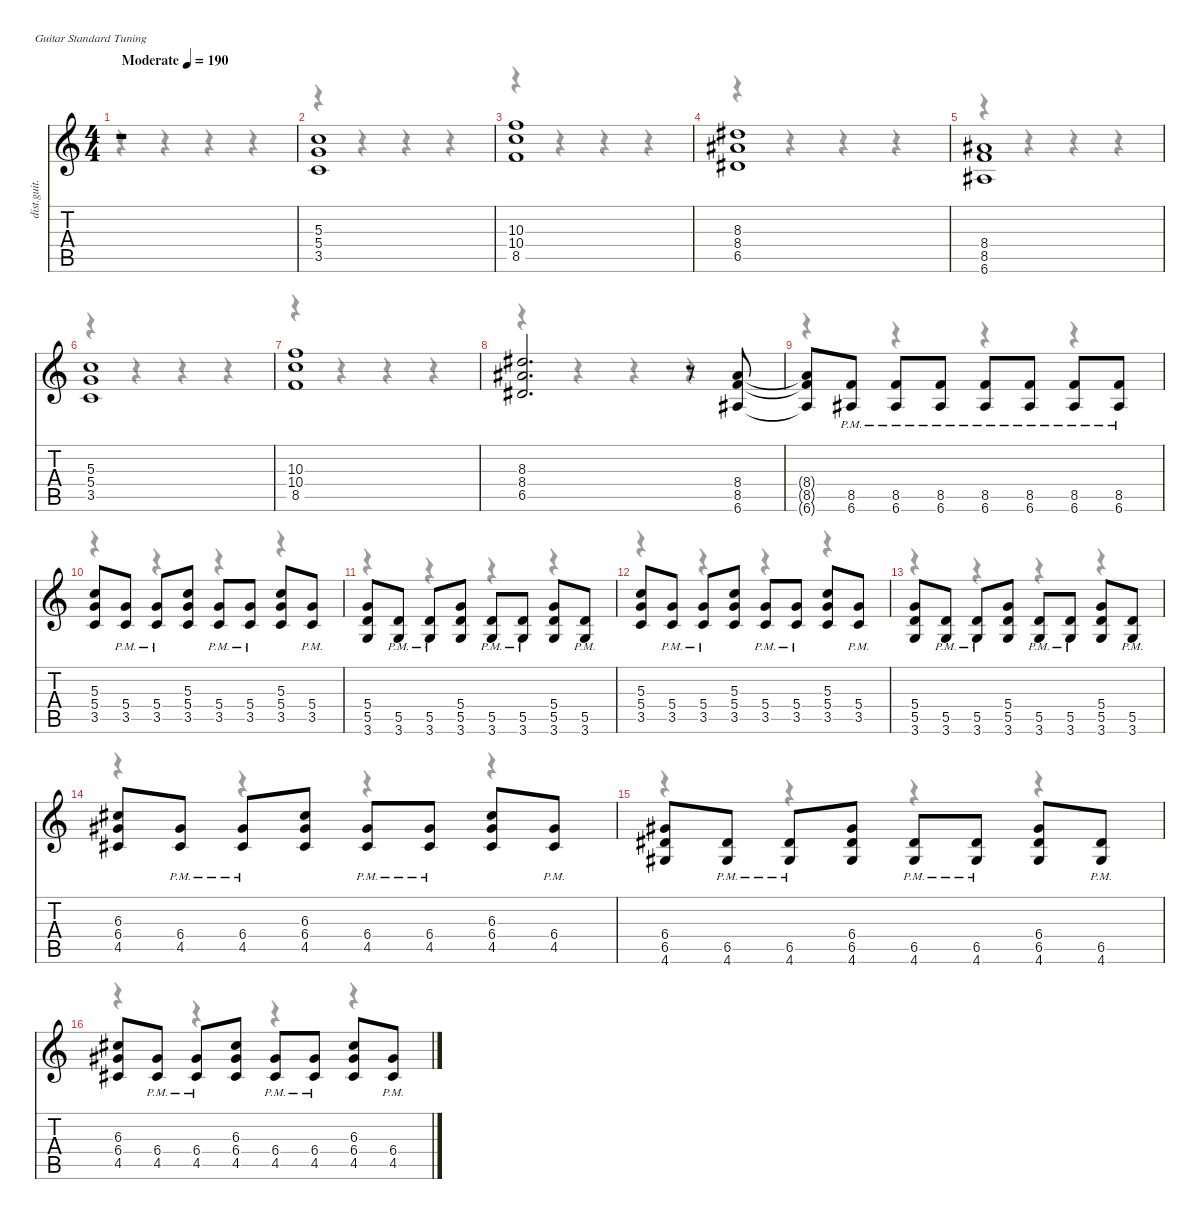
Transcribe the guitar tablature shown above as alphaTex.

\defaultSystemsLayout 4
\hideDynamics
\bracketExtendMode nobrackets
\track ("Rhythm" "dist.guit.") {instrument distortionguitar}
\staff {score tabs}
\tuning (E4 B3 G3 D3 A2 E2)
\voice
\ts (4 4)
\beaming (8 2 2 2 2)
\tempo (190 "Moderate")
\clef g2
\ks c
r.1{dy f instrument distortionguitar beam Up} |
(5.3 5.4 3.5).1{beam Up} |
(10.3 10.4 8.5).1{beam Up} |
(8.3{acc #} 8.4{acc #} 6.5{acc #}).1{beam Up} |
(8.4{acc #} 8.5 6.6{acc #}).1{beam Up} |
(5.3 5.4 3.5).1{beam Up} |
(10.3 10.4 8.5).1{beam Up} |
(8.3{acc #} 8.4{acc #} 6.5{acc #}).2{d beam Up} r.8{beam Up} (8.4{acc #} 8.5 6.6{acc #}).8{beam Up} |
(8.4{t acc #} 8.5{t} 6.6{t acc #}).8{beam Up} (8.5{pm} 6.6{pm acc #}).8{beam Up} (8.5{pm} 6.6{pm acc #}).8{beam Up} (8.5{pm} 6.6{pm acc #}).8{beam Up} (8.5{pm} 6.6{pm acc #}).8{beam Up} (8.5{pm} 6.6{pm acc #}).8{beam Up} (8.5{pm} 6.6{pm acc #}).8{beam Up} (8.5{pm} 6.6{pm acc #}).8{beam Up} |
(5.3 5.4 3.5).8{beam Up} (5.4{pm} 3.5{pm}).8{beam Up} (5.4{pm} 3.5{pm}).8{beam Up} (5.3 5.4 3.5).8{beam Up} (5.4{pm} 3.5{pm}).8{beam Up} (5.4{pm} 3.5{pm}).8{beam Up} (5.3 5.4 3.5).8{beam Up} (5.4{pm} 3.5{pm}).8{beam Up} |
(5.4 5.5 3.6).8{beam Up} (5.5{pm} 3.6{pm}).8{beam Up} (5.5{pm} 3.6{pm}).8{beam Up} (5.4 5.5 3.6).8{beam Up} (5.5{pm} 3.6{pm}).8{beam Up} (5.5{pm} 3.6{pm}).8{beam Up} (5.4 5.5 3.6).8{beam Up} (5.5{pm} 3.6{pm}).8{beam Up} |
(5.3 5.4 3.5).8{beam Up} (5.4{pm} 3.5{pm}).8{beam Up} (5.4{pm} 3.5{pm}).8{beam Up} (5.3 5.4 3.5).8{beam Up} (5.4{pm} 3.5{pm}).8{beam Up} (5.4{pm} 3.5{pm}).8{beam Up} (5.3 5.4 3.5).8{beam Up} (5.4{pm} 3.5{pm}).8{beam Up} |
(5.4 5.5 3.6).8{beam Up} (5.5{pm} 3.6{pm}).8{beam Up} (5.5{pm} 3.6{pm}).8{beam Up} (5.4 5.5 3.6).8{beam Up} (5.5{pm} 3.6{pm}).8{beam Up} (5.5{pm} 3.6{pm}).8{beam Up} (5.4 5.5 3.6).8{beam Up} (5.5{pm} 3.6{pm}).8{beam Up} |
(6.3{acc #} 6.4{acc #} 4.5{acc #}).8{beam Up} (6.4{pm acc #} 4.5{pm acc #}).8{beam Up} (6.4{pm acc #} 4.5{pm acc #}).8{beam Up} (6.3{acc #} 6.4{acc #} 4.5{acc #}).8{beam Up} (6.4{pm acc #} 4.5{pm acc #}).8{beam Up} (6.4{pm acc #} 4.5{pm acc #}).8{beam Up} (6.3{acc #} 6.4{acc #} 4.5{acc #}).8{beam Up} (6.4{pm acc #} 4.5{pm acc #}).8{beam Up} |
(6.4{acc #} 6.5{acc #} 4.6{acc #}).8{beam Up} (6.5{pm acc #} 4.6{pm acc #}).8{beam Up} (6.5{pm acc #} 4.6{pm acc #}).8{beam Up} (6.4{acc #} 6.5{acc #} 4.6{acc #}).8{beam Up} (6.5{pm acc #} 4.6{pm acc #}).8{beam Up} (6.5{pm acc #} 4.6{pm acc #}).8{beam Up} (6.4{acc #} 6.5{acc #} 4.6{acc #}).8{beam Up} (6.5{pm acc #} 4.6{pm acc #}).8{beam Up} |
(6.3{acc #} 6.4{acc #} 4.5{acc #}).8{beam Up} (6.4{pm acc #} 4.5{pm acc #}).8{beam Up} (6.4{pm acc #} 4.5{pm acc #}).8{beam Up} (6.3{acc #} 6.4{acc #} 4.5{acc #}).8{beam Up} (6.4{pm acc #} 4.5{pm acc #}).8{beam Up} (6.4{pm acc #} 4.5{pm acc #}).8{beam Up} (6.3{acc #} 6.4{acc #} 4.5{acc #}).8{beam Up} (6.4{pm acc #} 4.5{pm acc #}).8{beam Up}
\voice
\clef g2
\ottava regular
\simile none
\ks c
r.4{dy mf beam Down} r.4{beam Down} r.4{beam Down} r.4{beam Down} |
r.4{beam Down} r.4{beam Down} r.4{beam Down} r.4{beam Down} |
r.4{beam Down} r.4{beam Down} r.4{beam Down} r.4{beam Down} |
r.4{beam Down} r.4{beam Down} r.4{beam Down} r.4{beam Down} |
r.4{beam Down} r.4{beam Down} r.4{beam Down} r.4{beam Down} |
r.4{beam Down} r.4{beam Down} r.4{beam Down} r.4{beam Down} |
r.4{beam Down} r.4{beam Down} r.4{beam Down} r.4{beam Down} |
r.4{beam Down} r.4{beam Down} r.4{beam Down} r.4{beam Down} |
r.4{beam Down} r.4{beam Down} r.4{beam Down} r.4{beam Down} |
r.4{beam Down} r.4{beam Down} r.4{beam Down} r.4{beam Down} |
r.4{beam Down} r.4{beam Down} r.4{beam Down} r.4{beam Down} |
r.4{beam Down} r.4{beam Down} r.4{beam Down} r.4{beam Down} |
r.4{beam Down} r.4{beam Down} r.4{beam Down} r.4{beam Down} |
r.4{beam Down} r.4{beam Down} r.4{beam Down} r.4{beam Down} |
r.4{beam Down} r.4{beam Down} r.4{beam Down} r.4{beam Down} |
r.4{beam Down} r.4{beam Down} r.4{beam Down} r.4{beam Down}
